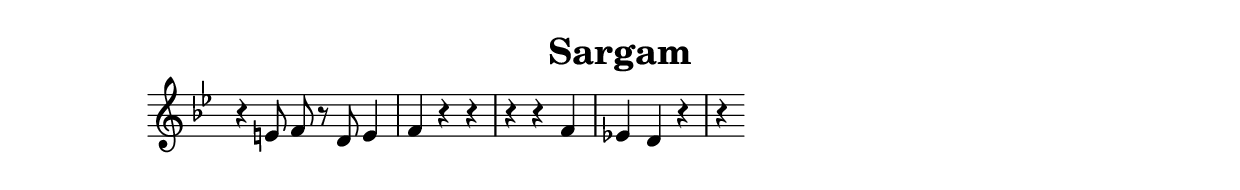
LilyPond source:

#(ly:set-option 'midi-extension "mid")
\version "2.12.3"
\include "english.ly"
\header{
title = "Sargam"
composer = ""
}
%{
Rag:Bhairavi
Tal:Dadra
Title:Sargam
Author:Traditional
Source:AAK
Mode: phrygian
Filename: bhairavi sargam 
TimeSignature: 3/4
Key: D

   0             +       0    RmgRg    g+
|: -- Rg -S R- | g - - | - - g       |  r S - | - :|

%}
melody = {
\once \override Staff.TimeSignature #'stencil = ##f
\clef treble
\key c \phrygian
\autoBeamOn
\cadenzaOn


 \bar "|:"  r4 d'8 ef'8 r8 c'8 d'4 \bar "|"  ef'4 r4 r4 \bar "|"  r4 r4 ef'4 \bar "|"  df'4 c'4 r4 \bar "|"  r4 \bar ":|" 

}


text = \lyricmode {

}

\score{
\transpose c' d'
<<
\new Voice = "one" {
\melody
}
\new Lyrics \lyricsto "one" \text
>>
\layout {
\context {
\Score
\remove "Bar_number_engraver"
}
}
\midi {
\context {
\Score
tempoWholesPerMinute = #(ly:make-moment 200 4)
}
}
}